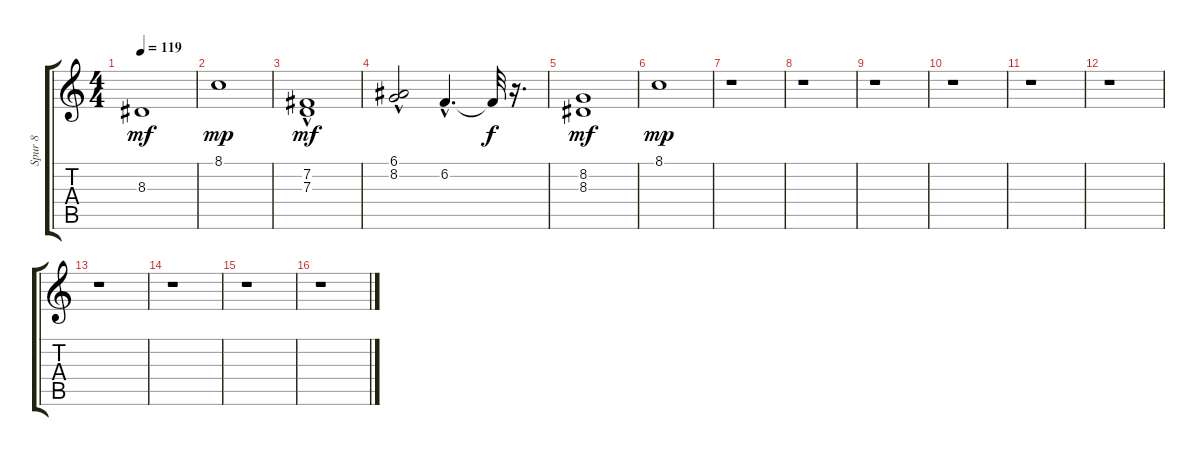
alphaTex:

\track ("Spur 8" "Spur 8") {instrument cello}
\staff {score tabs}
\tuning (E4 B3 G3 D3 A2 E2) {hide}
\ts (4 4)
\tempo 119
\clef g2
\ks c
8.3.1{dy mf} |
8.1.1{dy mp} |
(7.2{hac} 7.3).1{dy mf} |
(6.1 8.2{hac}).2 6.2{hac}.4{d} 6.2{t}.32{dy f} r.16{d} |
(8.2 8.3).1{dy mf} |
8.1.1{dy mp} |
r.1 |
r.1 |
r.1 |
r.1 |
r.1 |
r.1 |
r.1 |
r.1 |
r.1 |
r.1
